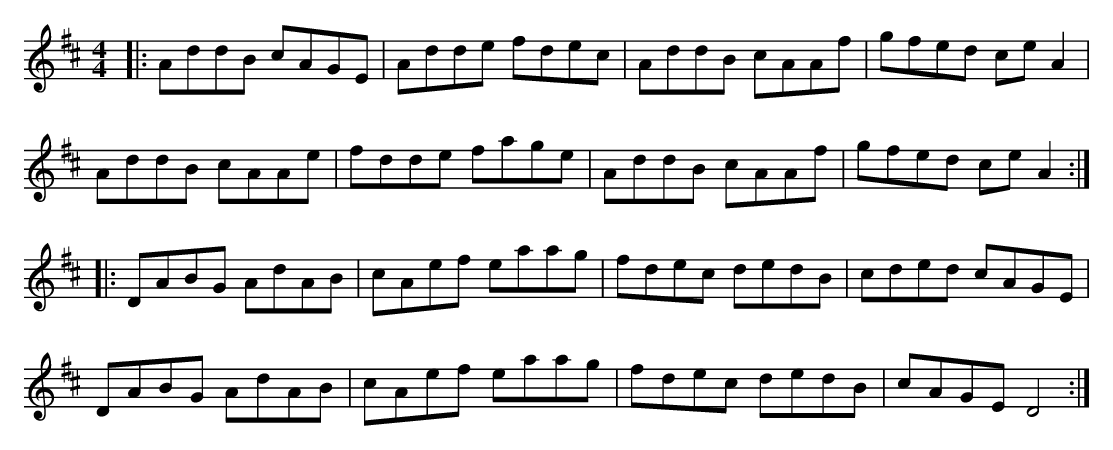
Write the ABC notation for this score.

X:1
M:4/4
K:D
|: AddB cAGE|Adde fdec|AddB cAAf|gfed ce A2|
AddB cAAe|fdde fage|AddB cAAf|gfed ce A2:|
|:DABG AdAB|cAef eaag|fdec dedB|cded cAGE|
DABG AdAB|cAef eaag|fdec dedB|cAGE D4:|
